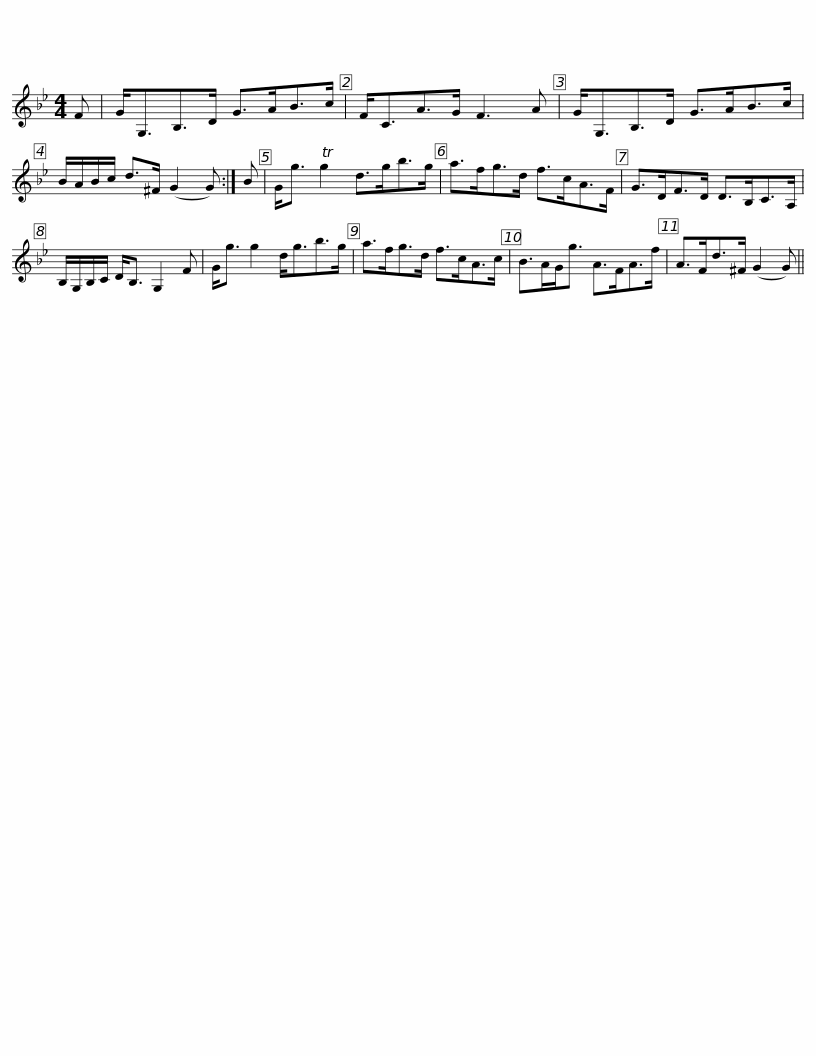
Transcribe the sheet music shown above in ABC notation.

X:1
L:1/8
M:4/4
I:linebreak $
K:Gmin
V:1 treble
V:1
 F | G<G,B,>D G>AB>c | F<CA>G F3 A | G<G,B,>D G>AB>c | B/A/B/c/ d>^F (G2 G) :| %5
 B |$ G<g Tg2 d>gb>g | a>fg>d f>cA>F | G>DF>D D>B,C>A, | B,/G,/B,/C/ D<B, G,2 F |$ %10
 G<g g2 d<gb>g | a>fg>d f>cA>c | B>AG<g A>FA>f | A>Fd>^F (G2 G) || %14
